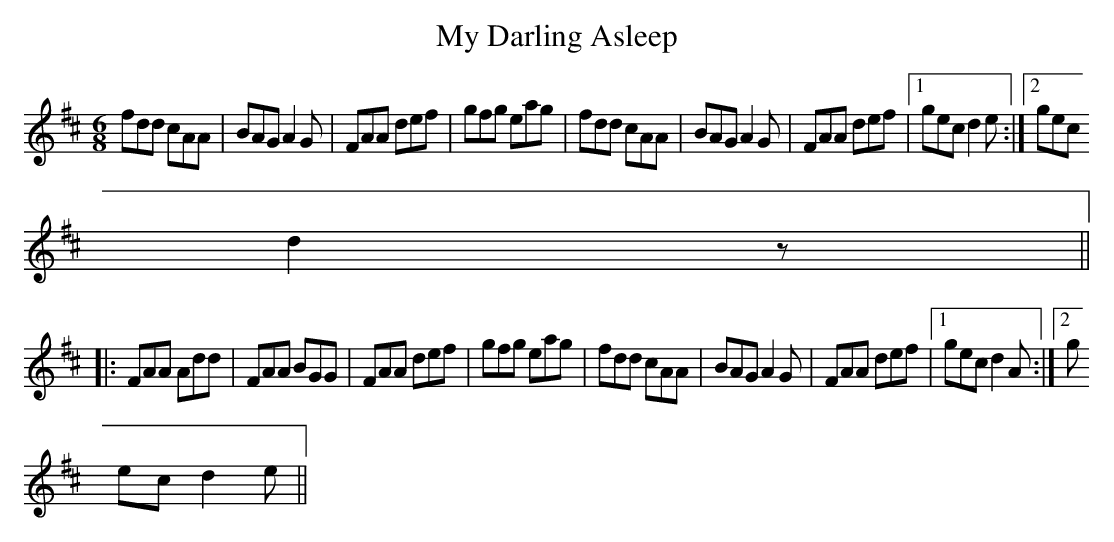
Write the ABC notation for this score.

X:1
T:My Darling Asleep
M:6/8
L:1/8
K:D
fdd cAA|BAG A2G|FAA def|gfg eag|fdd cAA|BAG A2G|FAA def|1 gec d2e:|2 gec
d2z||
|:FAA Add|FAA BGG|FAA def|gfg eag|fdd cAA|BAG A2G|FAA def|1 gec d2A:|2 g
ec d2e||
